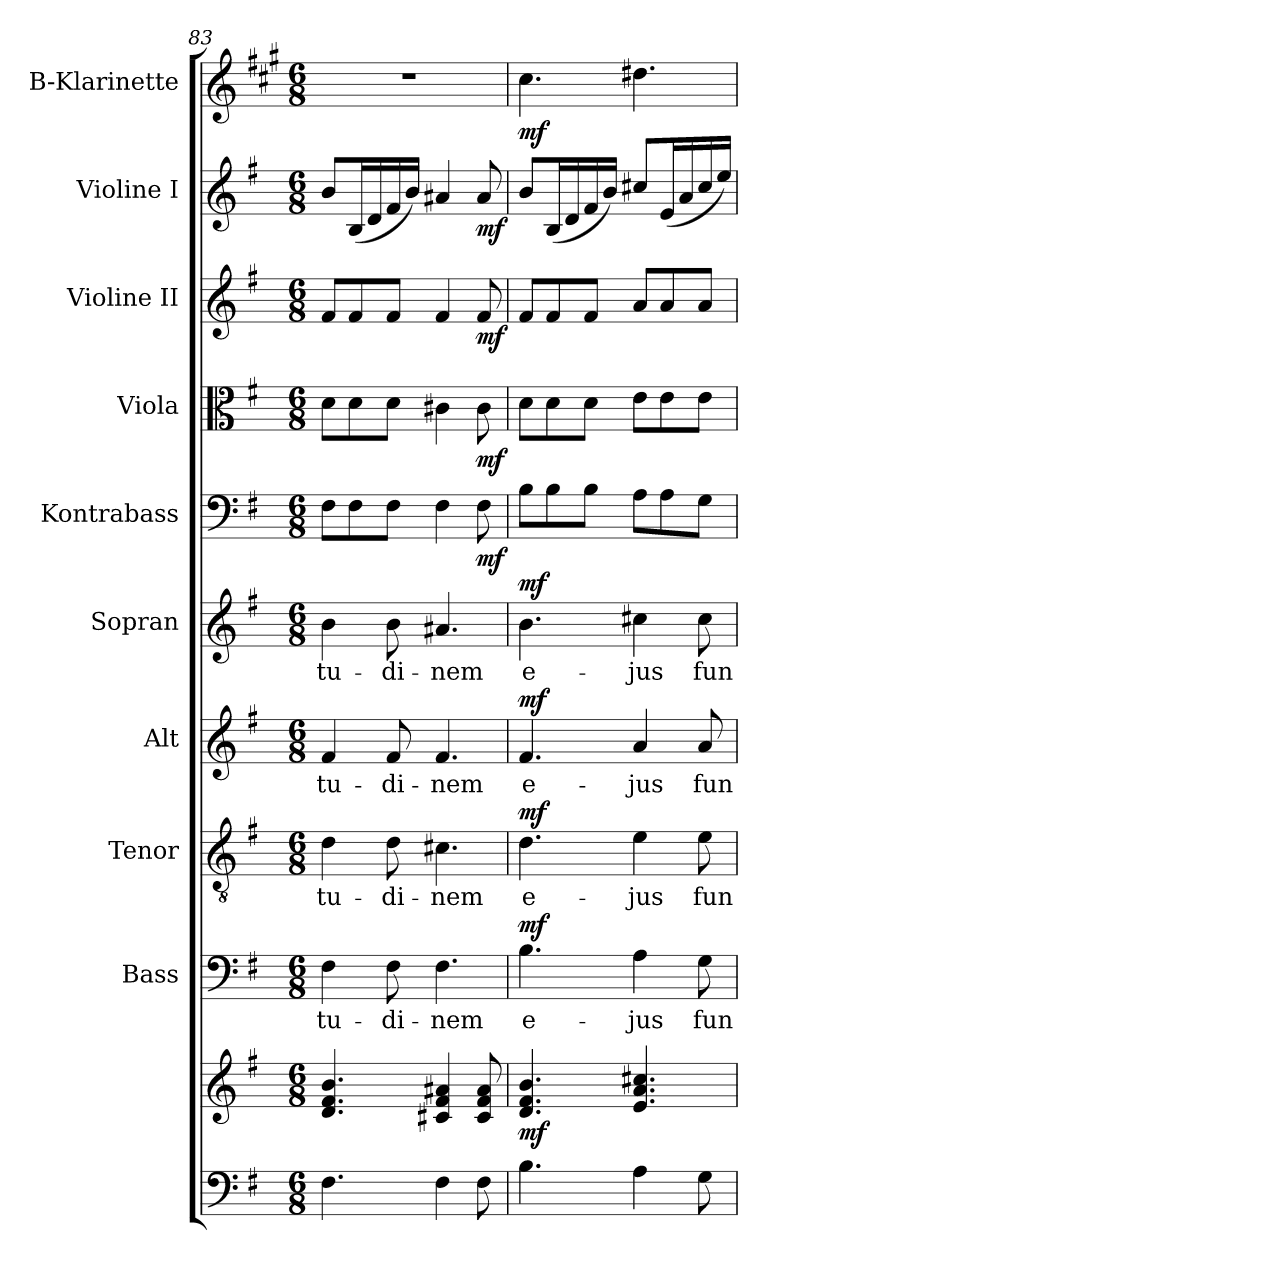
**kern	**kern	**dynam	**kern	**text	**dynam	**kern	**text	**dynam	**kern	**text	**dynam	**kern	**text	**dynam	**kern	**dynam	**kern	**dynam	**kern	**dynam	**kern	**dynam	**kern	**dynam
*part10	*part10	*part10	*part9	*part9	*part9	*part8	*part8	*part8	*part7	*part7	*part7	*part6	*part6	*part6	*part5	*part5	*part4	*part4	*part3	*part3	*part2	*part2	*part1	*part1
*staff11	*staff10	*staff10/11	*staff9	*staff9	*staff9	*staff8	*staff8	*staff8	*staff7	*staff7	*staff7	*staff6	*staff6	*staff6	*staff5	*staff5	*staff4	*staff4	*staff3	*staff3	*staff2	*staff2	*staff1	*staff1
*	*	*	*I"Bass	*	*	*I"Tenor	*	*	*I"Alt	*	*	*I"Sopran	*	*	*I"Kontrabass	*	*I"Viola	*	*I"Violine II	*	*I"Violine I	*	*I"B-Klarinette	*
*	*	*	*I'B.	*	*	*I'T.	*	*	*I'A.	*	*	*I'S.	*	*	*I'Kb.	*	*I'Vla.	*	*I'Vl. II	*	*I'Vl. I	*	*I'B Kl.	*
*clefF4	*clefG2	*	*clefF4	*	*	*clefGv2	*	*	*clefG2	*	*	*clefG2	*	*	*clefF4	*	*clefC3	*	*clefG2	*	*clefG2	*	*clefG2	*
*	*	*	*	*	*	*	*	*	*	*	*	*	*	*	*ITrd7c12	*	*	*	*	*	*	*	*ITrd1c2	*
*k[f#]	*k[f#]	*	*k[f#]	*	*	*k[f#]	*	*	*k[f#]	*	*	*k[f#]	*	*	*k[f#]	*	*k[f#]	*	*k[f#]	*	*k[f#]	*	*k[f#]	*
*G:	*G:	*	*G:	*	*	*G:	*	*	*G:	*	*	*G:	*	*	*G:	*	*G:	*	*G:	*	*G:	*	*G:	*
*M6/8	*M6/8	*	*M6/8	*	*	*M6/8	*	*	*M6/8	*	*	*M6/8	*	*	*M6/8	*	*M6/8	*	*M6/8	*	*M6/8	*	*M6/8	*
=83	=83	=83	=83	=83	=83	=83	=83	=83	=83	=83	=83	=83	=83	=83	=83	=83	=83	=83	=83	=83	=83	=83	=83	=83
!	!	!	!	!LO:LY:b	!	!	!LO:LY:b	!	!	!LO:LY:b	!	!	!LO:LY:b	!	!	!	!	!	!	!	!	!	!	!
4.F#\	4.d/ 4.f#/ 4.b/	.	4F#\	-tu-	.	4d\	-tu-	.	4f#/	-tu-	.	4b\	-tu-	.	8FF#\L	.	8d\L	.	8f#/L	.	8b/L	.	2.r	.
.	.	.	.	.	.	.	.	.	.	.	.	.	.	.	8FF#\	.	8d\	.	8f#/	.	(<16B/L	.	.	.
.	.	.	.	.	.	.	.	.	.	.	.	.	.	.	.	.	.	.	.	.	16d/	.	.	.
!	!	!	!	!LO:LY:b	!	!	!LO:LY:b	!	!	!LO:LY:b	!	!	!LO:LY:b	!	!	!	!	!	!	!	!	!	!	!
.	.	.	8F#\	-di-	.	8d\	-di-	.	8f#/	-di-	.	8b\	-di-	.	8FF#\J	.	8d\J	.	8f#/J	.	16f#/	.	.	.
.	.	.	.	.	.	.	.	.	.	.	.	.	.	.	.	.	.	.	.	.	16b/JJ)	.	.	.
!	!	!	!	!LO:LY:b	!	!	!LO:LY:b	!	!	!LO:LY:b	!	!	!LO:LY:b	!	!	!	!	!	!	!	!	!	!	!
4F#\	4c#X/ 4f#/ 4a#X/	.	4.F#\	-nem	.	4.c#X\	-nem	.	4.f#/	-nem	.	4.a#X/	-nem	.	4FF#\	.	4c#X\	.	4f#/	.	4a#X/	.	.	.
!	!	!	!	!	!	!	!	!	!	!	!	!	!	!	!	!LO:DY:b	!	!LO:DY:b	!	!LO:DY:b	!	!LO:DY:b	!	!
8F#\	8c#/ 8f#/ 8a#/	.	.	.	.	.	.	.	.	.	.	.	.	.	8FF#\	mf	8c#\	mf	8f#/	mf	8a#/	mf	.	.
!!LO:PB:g=z
=84	=84	=84	=84	=84	=84	=84	=84	=84	=84	=84	=84	=84	=84	=84	=84	=84	=84	=84	=84	=84	=84	=84	=84	=84
!	!	!LO:DY:b	!	!LO:LY:b	!LO:DY:a	!	!LO:LY:b	!LO:DY:a	!	!LO:LY:b	!LO:DY:a	!	!LO:LY:b	!LO:DY:a	!	!	!	!	!	!	!	!	!	!LO:DY:b
4.B\	4.d/ 4.f#/ 4.b/	mf	4.B\	e-	mf	4.d\	e-	mf	4.f#/	e-	mf	4.b\	e-	mf	8BB\L	.	8d\L	.	8f#/L	.	8b/L	.	4.b\	mf
.	.	.	.	.	.	.	.	.	.	.	.	.	.	.	8BB\	.	8d\	.	8f#/	.	(<16B/L	.	.	.
.	.	.	.	.	.	.	.	.	.	.	.	.	.	.	.	.	.	.	.	.	16d/	.	.	.
.	.	.	.	.	.	.	.	.	.	.	.	.	.	.	8BB\J	.	8d\J	.	8f#/J	.	16f#/	.	.	.
.	.	.	.	.	.	.	.	.	.	.	.	.	.	.	.	.	.	.	.	.	16b/JJ)	.	.	.
!	!	!	!	!LO:LY:b	!	!	!LO:LY:b	!	!	!LO:LY:b	!	!	!LO:LY:b	!	!	!	!	!	!	!	!	!	!	!
4A\	4.e/ 4.a/ 4.cc#X/	.	4A\	-jus	.	4e\	-jus	.	4a/	-jus	.	4cc#X\	-jus	.	8AA\L	.	8e\L	.	8a/L	.	8cc#X/L	.	4.cc#X\	.
.	.	.	.	.	.	.	.	.	.	.	.	.	.	.	8AA\	.	8e\	.	8a/	.	(<16e/L	.	.	.
.	.	.	.	.	.	.	.	.	.	.	.	.	.	.	.	.	.	.	.	.	16a/	.	.	.
!	!	!	!	!LO:LY:b	!	!	!LO:LY:b	!	!	!LO:LY:b	!	!	!LO:LY:b	!	!	!	!	!	!	!	!	!	!	!
8G\	.	.	8G\	fun-	.	8e\	fun-	.	8a/	fun-	.	8cc#\	fun-	.	8GG\J	.	8e\J	.	8a/J	.	16cc#/	.	.	.
.	.	.	.	.	.	.	.	.	.	.	.	.	.	.	.	.	.	.	.	.	16ee/JJ)	.	.	.
=	=	=	=	=	=	=	=	=	=	=	=	=	=	=	=	=	=	=	=	=	=	=	=	=
*-	*-	*-	*-	*-	*-	*-	*-	*-	*-	*-	*-	*-	*-	*-	*-	*-	*-	*-	*-	*-	*-	*-	*-	*-
